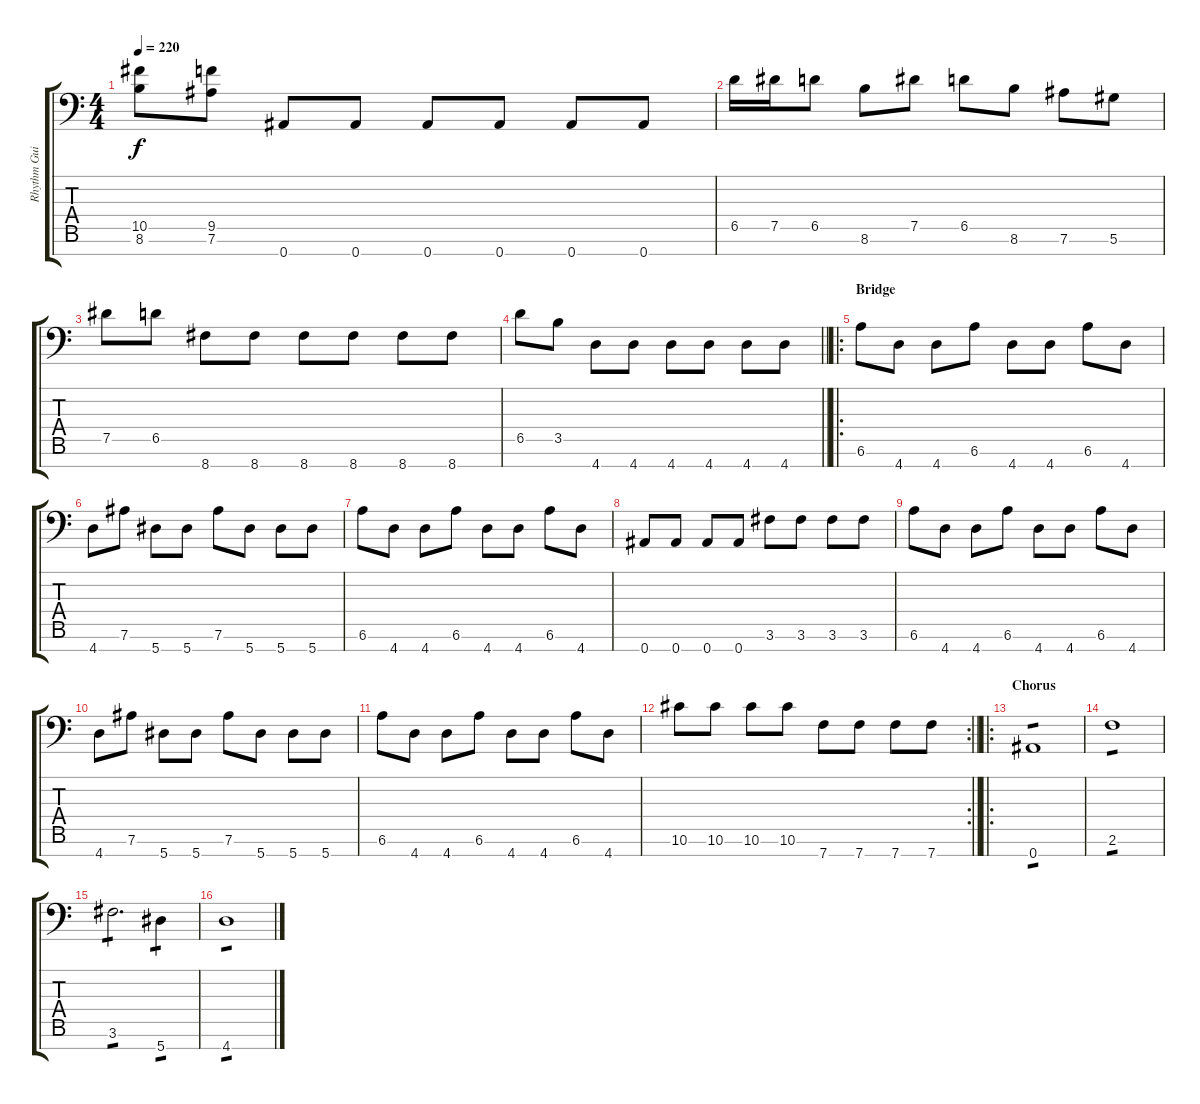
\track ("Rhythm Guitar" "Rhythm Gui") {instrument distortionguitar}
\staff {score tabs}
\tuning (Eb4 Bb3 Gb3 Db3 Ab2 Eb2 Bb1) {hide}
\ts (4 4)
\tempo 220
\clef f4
\ks aminor
(10.5 8.6).8{dy f} (9.5 7.6).8 0.7.8 0.7.8 0.7.8 0.7.8 0.7.8 0.7.8 |
6.5.16 7.5.16 6.5.8 8.6.8 7.5.8 6.5.8 8.6.8 7.6.8 5.6.8 |
7.5.8 6.5.8 8.7.8 8.7.8 8.7.8 8.7.8 8.7.8 8.7.8 |
\barLineRight lightlight
6.5.8 3.5.8 4.7.8 4.7.8 4.7.8 4.7.8 4.7.8 4.7.8 |
\ro
\section ("" "Bridge")
6.6.8 4.7.8 4.7.8 6.6.8 4.7.8 4.7.8 6.6.8 4.7.8 |
4.7.8 7.6.8 5.7.8 5.7.8 7.6.8 5.7.8 5.7.8 5.7.8 |
6.6.8 4.7.8 4.7.8 6.6.8 4.7.8 4.7.8 6.6.8 4.7.8 |
0.7.8 0.7.8 0.7.8 0.7.8 3.6.8 3.6.8 3.6.8 3.6.8 |
6.6.8 4.7.8 4.7.8 6.6.8 4.7.8 4.7.8 6.6.8 4.7.8 |
4.7.8 7.6.8 5.7.8 5.7.8 7.6.8 5.7.8 5.7.8 5.7.8 |
6.6.8 4.7.8 4.7.8 6.6.8 4.7.8 4.7.8 6.6.8 4.7.8 |
\rc 2
\barLineRight lightlight
10.6.8 10.6.8 10.6.8 10.6.8 7.7.8 7.7.8 7.7.8 7.7.8 |
\ro
\section ("" "Chorus")
0.7.1{tp 1} |
2.6.1{tp 1} |
3.6.2{d tp 1} 5.7.4{tp 1} |
4.7.1{tp 1}
